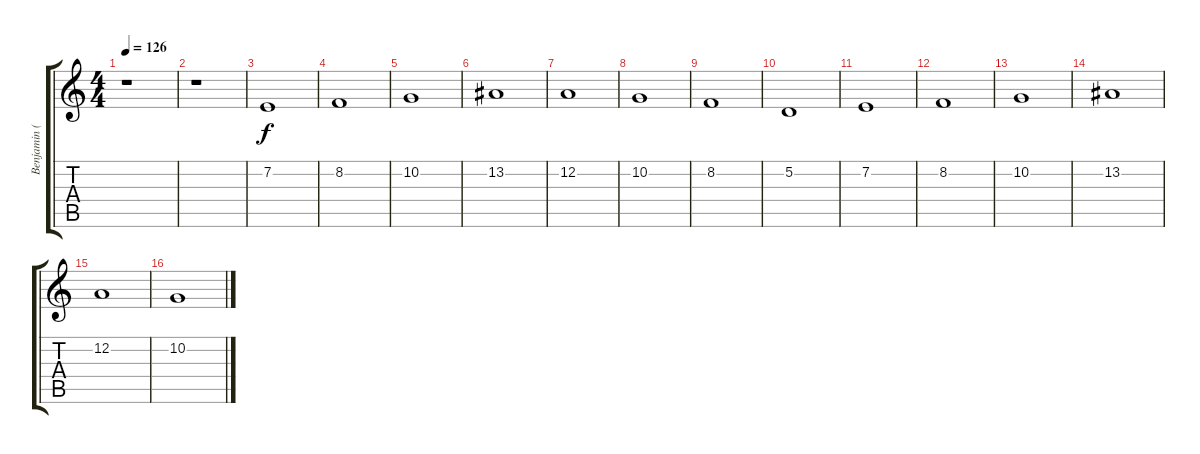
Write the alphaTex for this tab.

\track ("Benjamin (KeybMid)" "Benjamin (") {instrument stringensemble1}
\staff {score tabs}
\tuning (D4 A3 F3 C3 G2 D2) {hide}
\ts (4 4)
\tempo 126
\clef g2
\ks c
r.1{dy f} |
r.1 |
7.2.1 |
8.2.1 |
10.2.1 |
13.2.1 |
12.2.1 |
10.2.1 |
8.2.1 |
5.2.1 |
7.2.1 |
8.2.1 |
10.2.1 |
13.2.1 |
12.2.1 |
10.2.1
